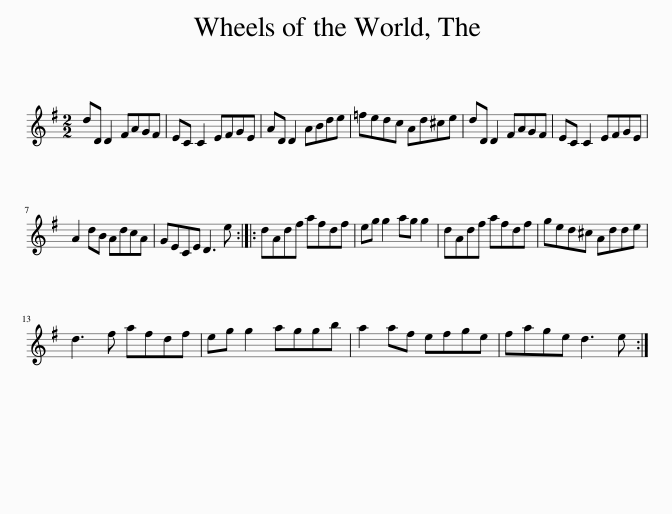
X:1
L:1/8
M:2/2
I:linebreak $
K:G
V:1 treble
V:1
 dD D2 FAGF | EC C2 EFGE | AD D2 ABde | =fedc Ad^ce | dD D2 FAGF | %5
 EC C2 EFGE |$ A2 dB AdcA | GECE D3 e :: dAdf afdf | eg g2 ag g2 | %10
 dAdf afdf | ged^c Adde |$ d3 f afdf | eg g2 aggb | a2 af efge | %15
 fage d3 e :| %16
